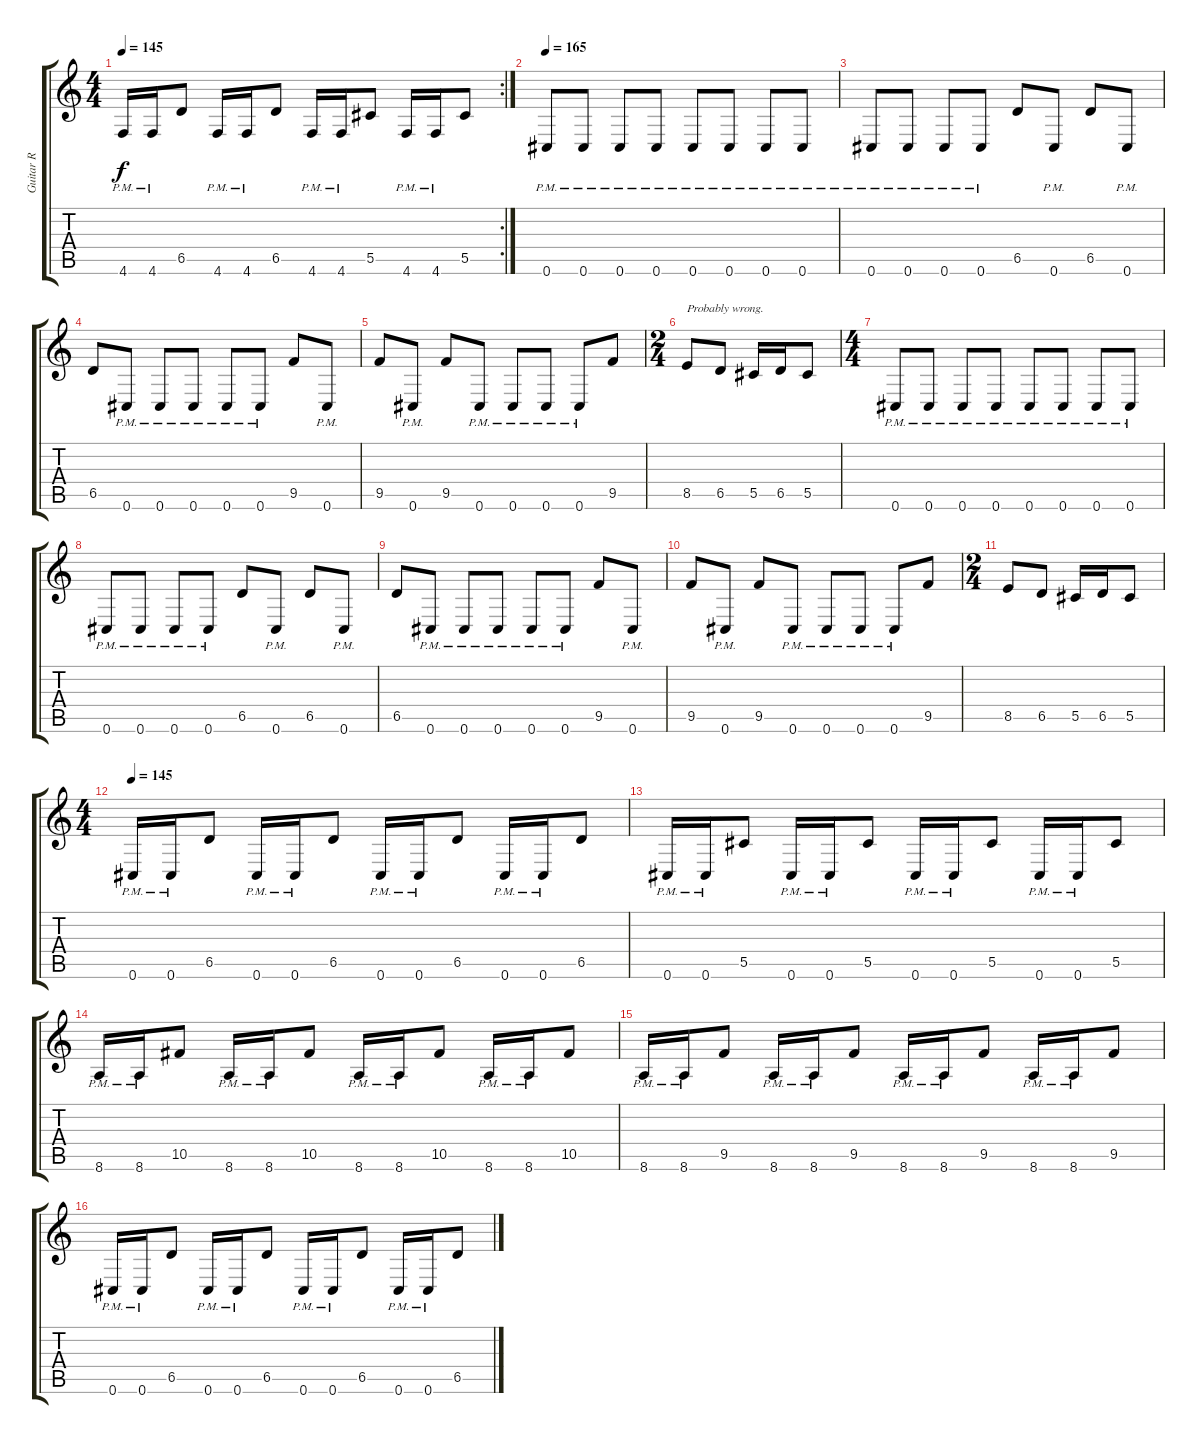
\track ("Guitar R" "Guitar R") {instrument distortionguitar}
\staff {score tabs}
\tuning (Eb4 Bb3 Gb3 Db3 Ab2 Db2) {hide}
\rc 2
\ts (4 4)
\tempo 145
\clef g2
\ks c
4.6{pm}.16{dy f} 4.6{pm}.16 6.5.8 4.6{pm}.16 4.6{pm}.16 6.5.8 4.6{pm}.16 4.6{pm}.16 5.5.8 4.6{pm}.16 4.6{pm}.16 5.5.8 |
\tempo 165
0.6{pm}.8 0.6{pm}.8 0.6{pm}.8 0.6{pm}.8 0.6{pm}.8 0.6{pm}.8 0.6{pm}.8 0.6{pm}.8 |
0.6{pm}.8 0.6{pm}.8 0.6{pm}.8 0.6{pm}.8 6.5.8 0.6{pm}.8 6.5.8 0.6{pm}.8 |
6.5.8 0.6{pm}.8 0.6{pm}.8 0.6{pm}.8 0.6{pm}.8 0.6{pm}.8 9.5.8 0.6{pm}.8 |
9.5.8 0.6{pm}.8 9.5.8 0.6{pm}.8 0.6{pm}.8 0.6{pm}.8 0.6{pm}.8 9.5.8 |
\ts (2 4)
8.5.8{txt "Probably wrong."} 6.5.8 5.5.16 6.5.16 5.5.8 |
\ts (4 4)
0.6{pm}.8 0.6{pm}.8 0.6{pm}.8 0.6{pm}.8 0.6{pm}.8 0.6{pm}.8 0.6{pm}.8 0.6{pm}.8 |
0.6{pm}.8 0.6{pm}.8 0.6{pm}.8 0.6{pm}.8 6.5.8 0.6{pm}.8 6.5.8 0.6{pm}.8 |
6.5.8 0.6{pm}.8 0.6{pm}.8 0.6{pm}.8 0.6{pm}.8 0.6{pm}.8 9.5.8 0.6{pm}.8 |
9.5.8 0.6{pm}.8 9.5.8 0.6{pm}.8 0.6{pm}.8 0.6{pm}.8 0.6{pm}.8 9.5.8 |
\ts (2 4)
8.5.8 6.5.8 5.5.16 6.5.16 5.5.8 |
\ts (4 4)
\tempo 145
0.6{pm}.16 0.6{pm}.16 6.5.8 0.6{pm}.16 0.6{pm}.16 6.5.8 0.6{pm}.16 0.6{pm}.16 6.5.8 0.6{pm}.16 0.6{pm}.16 6.5.8 |
0.6{pm}.16 0.6{pm}.16 5.5.8 0.6{pm}.16 0.6{pm}.16 5.5.8 0.6{pm}.16 0.6{pm}.16 5.5.8 0.6{pm}.16 0.6{pm}.16 5.5.8 |
8.6{pm}.16 8.6{pm}.16 10.5.8 8.6{pm}.16 8.6{pm}.16 10.5.8 8.6{pm}.16 8.6{pm}.16 10.5.8 8.6{pm}.16 8.6{pm}.16 10.5.8 |
8.6{pm}.16 8.6{pm}.16 9.5.8 8.6{pm}.16 8.6{pm}.16 9.5.8 8.6{pm}.16 8.6{pm}.16 9.5.8 8.6{pm}.16 8.6{pm}.16 9.5.8 |
0.6{pm}.16 0.6{pm}.16 6.5.8 0.6{pm}.16 0.6{pm}.16 6.5.8 0.6{pm}.16 0.6{pm}.16 6.5.8 0.6{pm}.16 0.6{pm}.16 6.5.8
